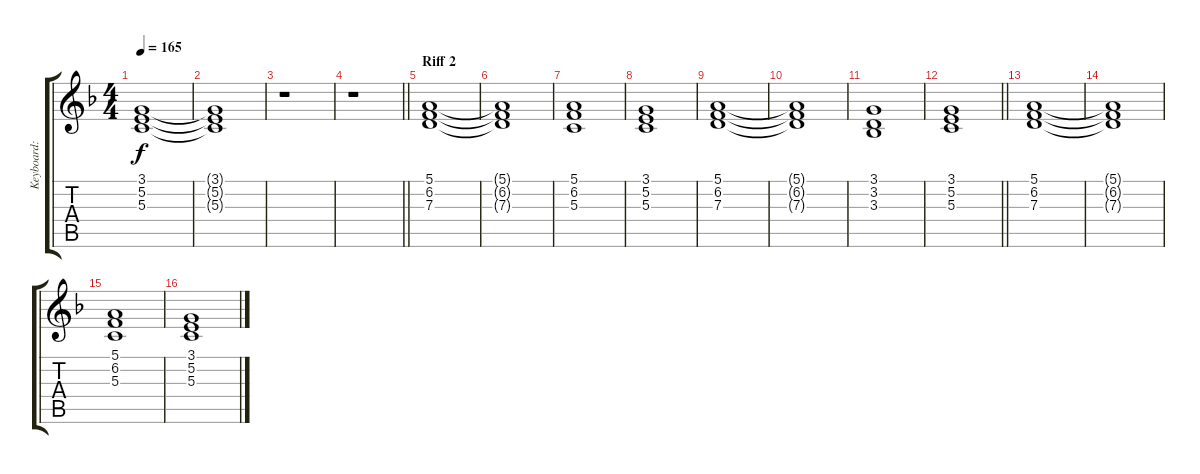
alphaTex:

\track ("Keyboard: Manuel Schallinger" "Keyboard: ") {instrument stringensemble1}
\staff {score tabs}
\tuning (E4 B3 G3 D3 A2 E2) {hide}
\ts (4 4)
\tempo 165
\clef g2
\ks dminor
(3.1 5.2 5.3).1{dy f} |
(3.1{t} 5.2{t} 5.3{t}).1 |
r.1 |
\barLineRight lightlight
r.1 |
\section ("" "Riff 2")
(5.1 6.2 7.3).1 |
(5.1{t} 6.2{t} 7.3{t}).1 |
(5.1 6.2 5.3).1 |
(3.1 5.2 5.3).1 |
(5.1 6.2 7.3).1 |
(5.1{t} 6.2{t} 7.3{t}).1 |
(3.1 3.2 3.3).1 |
\barLineRight lightlight
(3.1 5.2 5.3).1 |
(5.1 6.2 7.3).1 |
(5.1{t} 6.2{t} 7.3{t}).1 |
(5.1 6.2 5.3).1 |
(3.1 5.2 5.3).1
